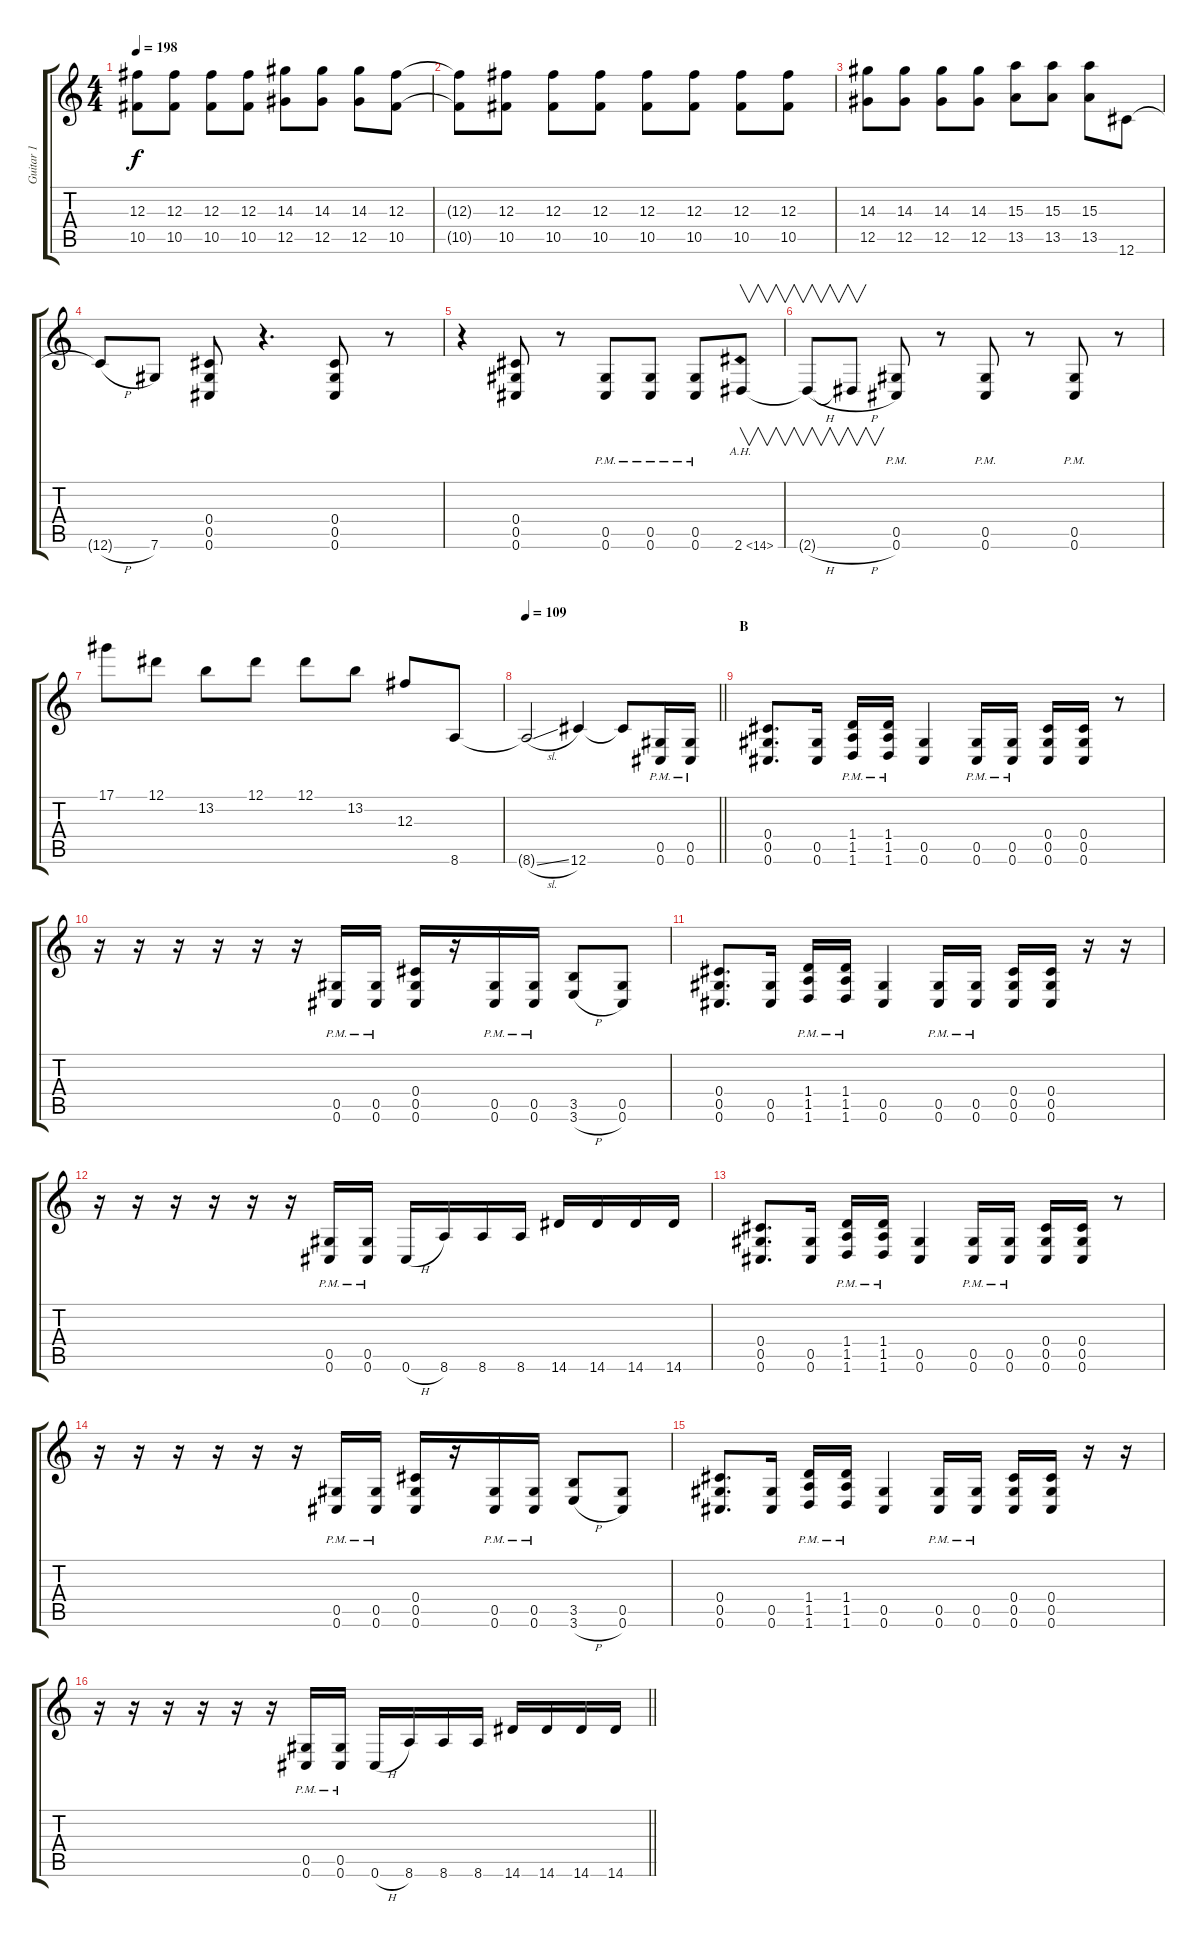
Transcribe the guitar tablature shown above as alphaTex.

\track ("Guitar 1" "Guitar 1") {instrument distortionguitar}
\staff {score tabs}
\tuning (Eb4 Bb3 Gb3 Db3 Ab2 Db2) {hide}
\ts (4 4)
\tempo 198
\clef g2
\ks c
(12.3 10.5).8{dy f} (12.3 10.5).8 (12.3 10.5).8 (12.3 10.5).8 (14.3 12.5).8 (14.3 12.5).8 (14.3 12.5).8 (12.3 10.5).8 |
(12.3{t} 10.5{t}).8 (12.3 10.5).8 (12.3 10.5).8 (12.3 10.5).8 (12.3 10.5).8 (12.3 10.5).8 (12.3 10.5).8 (12.3 10.5).8 |
(14.3 12.5).8 (14.3 12.5).8 (14.3 12.5).8 (14.3 12.5).8 (15.3 13.5).8 (15.3 13.5).8 (15.3 13.5).8 12.6.8 |
12.6{h t}.8 7.6.8 (0.4 0.5 0.6).8 r.4{d} (0.4 0.5 0.6).8 r.8 |
r.4 (0.4 0.5 0.6).8 r.8 (0.5{pm} 0.6{pm}).8 (0.5{pm} 0.6{pm}).8 (0.5{pm} 0.6{pm}).8 2.6{ah 12}.8{v} |
2.6{h t}.8{v} 2.6{h t}.8{v} (0.5{pm} 0.6{pm}).8 r.8 (0.5{pm} 0.6{pm}).8 r.8 (0.5{pm} 0.6{pm}).8 r.8 |
17.1.8 12.1.8 13.2.8 12.1.8 12.1.8 13.2.8 12.3.8 8.6.8 |
\tempo 109
\barLineRight lightlight
8.6{sl t}.2 12.6.4 12.6{t}.8 (0.5{pm} 0.6{pm}).16 (0.5{pm} 0.6{pm}).16 |
\section ("" "B")
(0.4 0.5 0.6).8{d} (0.5 0.6).16 (1.4{pm} 1.5{pm} 1.6{pm}).16 (1.4{pm} 1.5{pm} 1.6{pm}).16 (0.5 0.6).4 (0.5{pm} 0.6{pm}).16 (0.5{pm} 0.6{pm}).16 (0.4 0.5 0.6).16 (0.4 0.5 0.6).16 r.8 |
r.16 r.16 r.16 r.16 r.16 r.16 (0.5{pm} 0.6{pm}).16 (0.5{pm} 0.6{pm}).16 (0.4 0.5 0.6).16 r.16 (0.5{pm} 0.6{pm}).16 (0.5{pm} 0.6{pm}).16 (3.5 3.6{h}).8 (0.5 0.6).8 |
(0.4 0.5 0.6).8{d} (0.5 0.6).16 (1.4{pm} 1.5{pm} 1.6{pm}).16 (1.4{pm} 1.5{pm} 1.6{pm}).16 (0.5 0.6).4 (0.5{pm} 0.6{pm}).16 (0.5{pm} 0.6{pm}).16 (0.4 0.5 0.6).16 (0.4 0.5 0.6).16 r.16 r.16 |
r.16 r.16 r.16 r.16 r.16 r.16 (0.5{pm} 0.6{pm}).16 (0.5{pm} 0.6{pm}).16 0.6{h}.16 8.6.16 8.6.16 8.6.16 14.6.16 14.6.16 14.6.16 14.6.16 |
(0.4 0.5 0.6).8{d} (0.5 0.6).16 (1.4{pm} 1.5{pm} 1.6{pm}).16 (1.4{pm} 1.5{pm} 1.6{pm}).16 (0.5 0.6).4 (0.5{pm} 0.6{pm}).16 (0.5{pm} 0.6{pm}).16 (0.4 0.5 0.6).16 (0.4 0.5 0.6).16 r.8 |
r.16 r.16 r.16 r.16 r.16 r.16 (0.5{pm} 0.6{pm}).16 (0.5{pm} 0.6{pm}).16 (0.4 0.5 0.6).16 r.16 (0.5{pm} 0.6{pm}).16 (0.5{pm} 0.6{pm}).16 (3.5 3.6{h}).8 (0.5 0.6).8 |
(0.4 0.5 0.6).8{d} (0.5 0.6).16 (1.4{pm} 1.5{pm} 1.6{pm}).16 (1.4{pm} 1.5{pm} 1.6{pm}).16 (0.5 0.6).4 (0.5{pm} 0.6{pm}).16 (0.5{pm} 0.6{pm}).16 (0.4 0.5 0.6).16 (0.4 0.5 0.6).16 r.16 r.16 |
\barLineRight lightlight
r.16 r.16 r.16 r.16 r.16 r.16 (0.5{pm} 0.6{pm}).16 (0.5{pm} 0.6{pm}).16 0.6{h}.16 8.6.16 8.6.16 8.6.16 14.6.16 14.6.16 14.6.16 14.6.16
